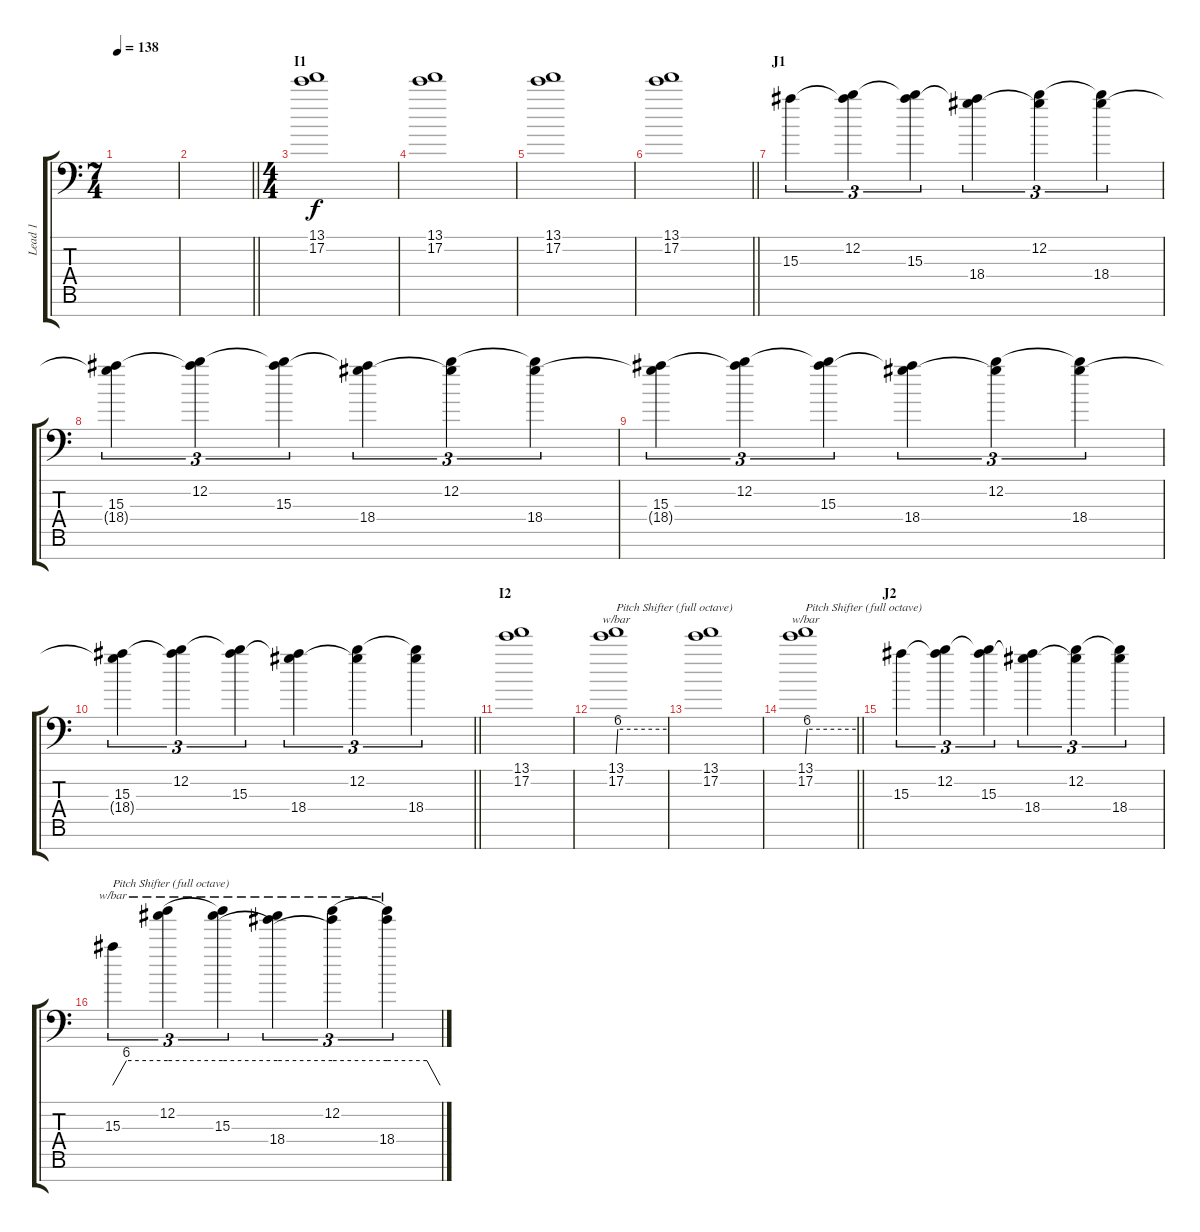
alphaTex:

\track ("Lead 1" "Lead 1") {instrument distortionguitar}
\staff {score tabs}
\tuning (E4 B3 G3 D3 A2 E2 A1) {hide}
\ts (7 4)
\tempo 138
\clef f4
\ks c
|
\barLineRight lightlight
|
\ts (4 4)
\section ("" "I1")
(13.1 17.2).1 |
(13.1 17.2).1 |
(13.1 17.2).1 |
\barLineRight lightlight
(13.1 17.2).1 |
\section ("" "J1")
15.3.4{tu (3 2) volume 12 balance 8} (12.2 15.3{t}).4{tu (3 2)} (12.2{t} 15.3).4{tu (3 2)} (15.3{t} 18.4).4{tu (3 2)} (12.2 18.4{t}).4{tu (3 2)} (12.2{t} 18.4).4{tu (3 2)} |
(15.3 18.4{t}).4{tu (3 2)} (12.2 15.3{t}).4{tu (3 2)} (12.2{t} 15.3).4{tu (3 2)} (15.3{t} 18.4).4{tu (3 2)} (12.2 18.4{t}).4{tu (3 2)} (12.2{t} 18.4).4{tu (3 2)} |
(15.3 18.4{t}).4{tu (3 2)} (12.2 15.3{t}).4{tu (3 2)} (12.2{t} 15.3).4{tu (3 2)} (15.3{t} 18.4).4{tu (3 2)} (12.2 18.4{t}).4{tu (3 2)} (12.2{t} 18.4).4{tu (3 2)} |
\barLineRight lightlight
(15.3 18.4{t}).4{tu (3 2)} (12.2 15.3{t}).4{tu (3 2)} (12.2{t} 15.3).4{tu (3 2)} (15.3{t} 18.4).4{tu (3 2)} (12.2 18.4{t}).4{tu (3 2)} (12.2{t} 18.4).4{tu (3 2)} |
\section ("" "I2")
(13.1 17.2).1{volume 13 balance 0} |
(13.1 17.2).1{tbe (custom default 0 0 2 24 60 24) txt "Pitch Shifter (full octave)"} |
(13.1 17.2).1 |
\barLineRight lightlight
(13.1 17.2).1{tbe (custom default 0 0 2 24 60 24) txt "Pitch Shifter (full octave)"} |
\section ("" "J2")
15.3.4{tu (3 2) volume 12 balance 8} (12.2 15.3{t}).4{tu (3 2)} (12.2{t} 15.3).4{tu (3 2)} (15.3{t} 18.4).4{tu (3 2)} (12.2 18.4{t}).4{tu (3 2)} (12.2{t} 18.4).4{tu (3 2)} |
15.3.4{tu (3 2) tbe (custom default 0 0 15 24 60 24) txt "Pitch Shifter (full octave)"} (12.2 15.3{t}).4{tu (3 2) tbe (hold default 0 24 60 24)} (12.2{t} 15.3).4{tu (3 2) tbe (hold default 0 24 60 24)} (15.3{t} 18.4).4{tu (3 2) tbe (hold default 0 24 60 24)} (12.2 18.4{t}).4{tu (3 2) tbe (hold default 0 24 60 24)} (12.2{t} 18.4).4{tu (3 2) tbe (custom default 0 24 45 24 60 0)}
